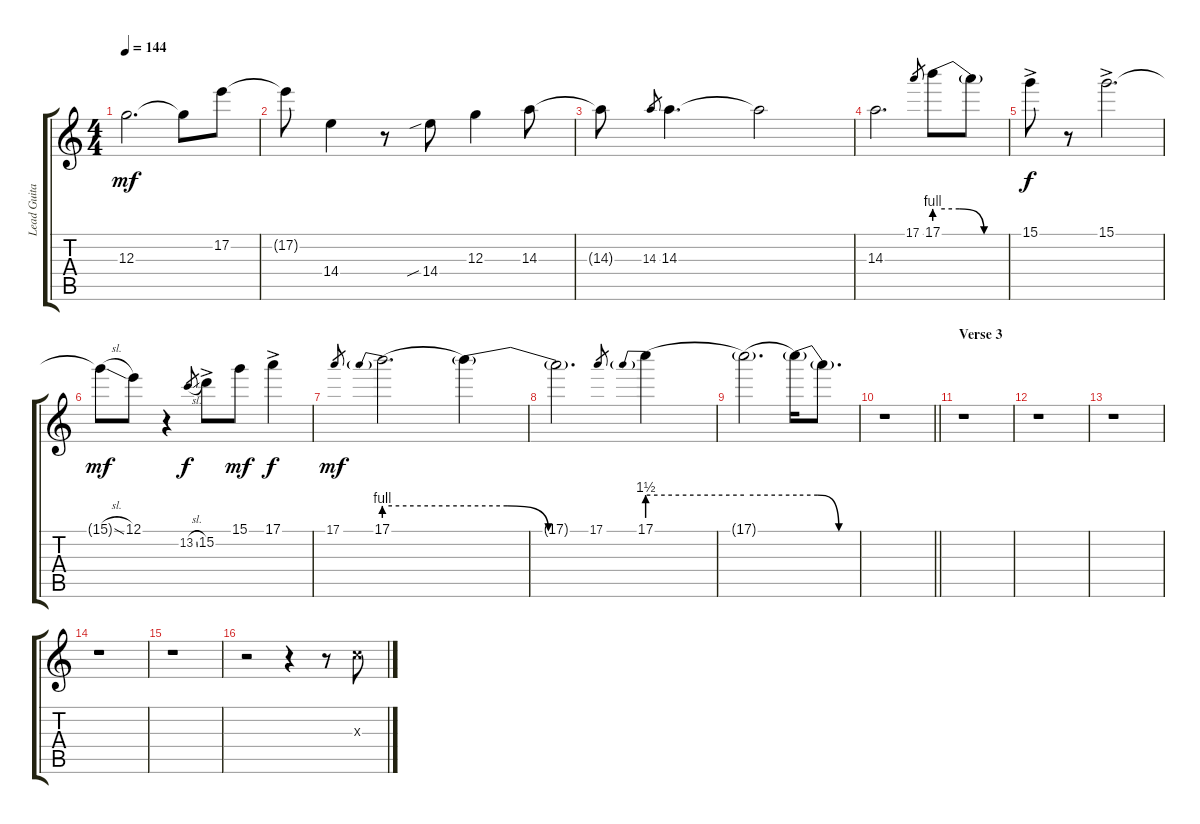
\track ("Lead Guitar" "Lead Guita") {instrument electricguitarclean}
\staff {score tabs}
\tuning (E4 B3 G3 D3 A2 E2) {hide}
\ts (4 4)
\tempo 144
\clef g2
\ks c
12.3.2{d dy mf} 12.3{t}.8 17.2.8 |
17.2{t}.8 14.4.4 r.8 14.4{sib}.8 12.3.4 14.3.8 |
14.3{t}.8 14.3.8{gr} 14.3.4{d} 14.3{t}.2 |
14.3.2{d} 17.1.8{gr} 17.1{be (custom 0 4 20 4 40 0 60 0)}.8 17.1{t}.8 |
15.1{ac}.8{dy f} r.8 15.1{ac}.2{d} |
15.1{sl t}.8{dy mf} 12.1.8 r.4 13.2{sl}.8{gr dy f} 15.2{ac}.8 15.1.8{dy mf} 17.1{ac}.4{dy f} |
17.1.8{gr dy mf} 17.1{be (prebend 0 4 60 4)}.2{d} 17.1{be (custom 0 4 20 4 40 0 60 0) t}.4 |
17.1{t}.2{d} 17.1.8{gr} 17.1{be (prebend 0 6 60 6)}.4 |
17.1{be (hold 0 6 60 6) t}.2{d} 17.1{be (custom 0 6 20 6 40 0 60 0) t}.16 17.1{t}.8{d} |
\barLineRight lightlight
r.1 |
\section ("" "Verse 3")
r.1 |
r.1 |
r.1 |
r.1 |
r.1 |
r.2 r.4 r.8 5.3{x}.8
